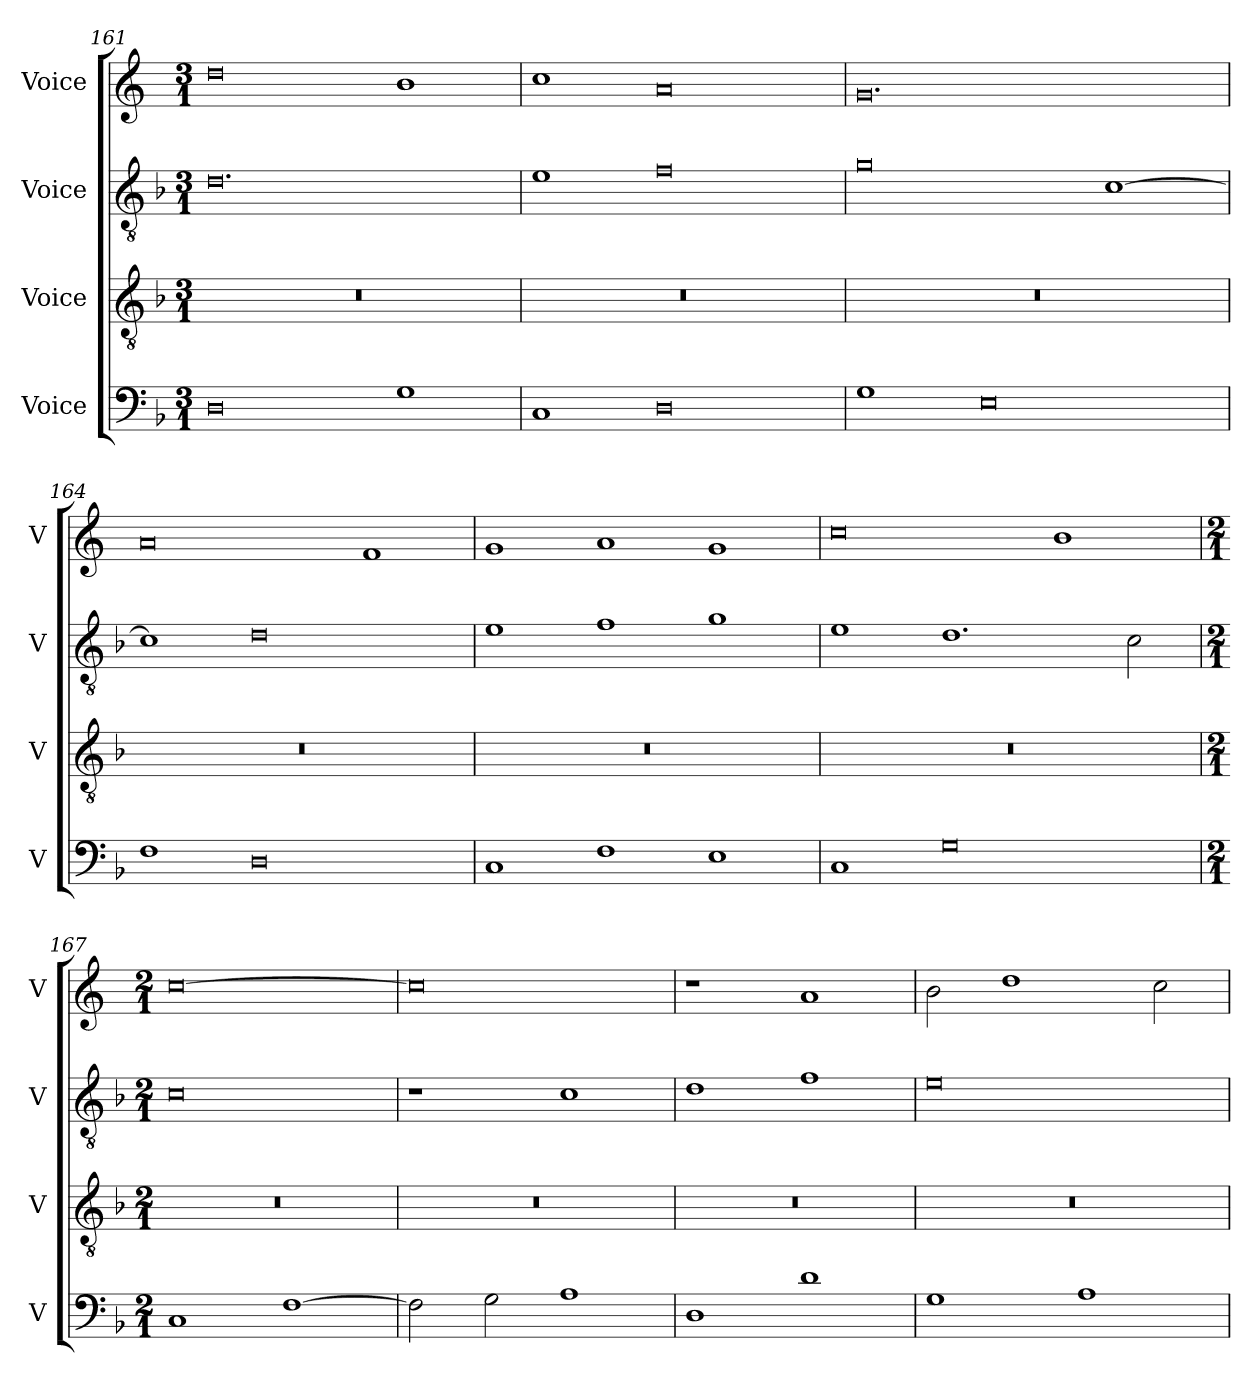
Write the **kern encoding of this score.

**kern	**kern	**kern	**kern
*part4	*part3	*part2	*part1
*staff4	*staff3	*staff2	*staff1
*I"Voice	*I"Voice	*I"Voice	*I"Voice
*I'V	*I'V	*I'V	*I'V
*clefF4	*clefGv2	*clefGv2	*clefG2
*k[b-]	*k[b-]	*k[b-]	*k[]
*M3/1	*M3/1	*M3/1	*M3/1
=161	=161	=161	=161
0D	0.r	0.d	0dd
1G	.	.	1b
=162	=162	=162	=162
1C	0.r	1e	1cc
0D	.	0f	0a
!!LO:LB:g=z
=163	=163	=163	=163
1G	0.r	0g	0.g
0E	.	.	.
.	.	[1c	.
=164	=164	=164	=164
1F	0.r	1c]	0a
0D	.	0d	.
.	.	.	1f
=165	=165	=165	=165
1C	0.r	1e	1g
1F	.	1f	1a
1E	.	1g	1g
!!LO:LB:g=z
=166	=166	=166	=166
1C	0.r	1e	0cc
0G	.	1.d	.
.	.	.	1b
.	.	2c\	.
=167	=167	=167	=167
*M2/1	*M2/1	*M2/1	*M2/1
1C	0r	0c	[0cc
[1F	.	.	.
=168	=168	=168	=168
2F\]	0r	1r	0cc]
2G\	.	.	.
1A	.	1c	.
=169	=169	=169	=169
1D	0r	1d	1r
1d	.	1f	1a
!!LO:LB:g=z
=170	=170	=170	=170
1G	0r	0e	2b\
.	.	.	1dd
1A	.	.	.
.	.	.	2cc\
=	=	=	=
*-	*-	*-	*-
